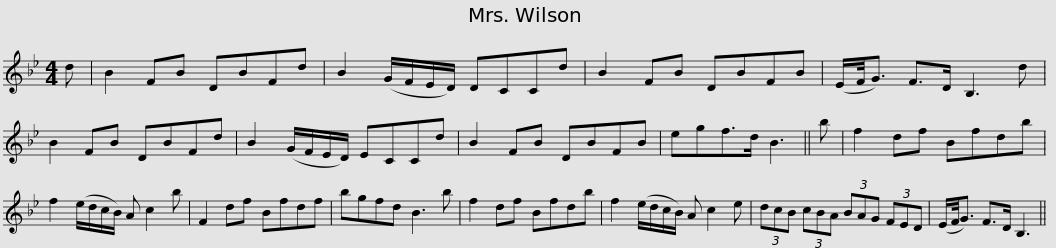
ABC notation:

X:1
L:1/8
M:4/4
I:linebreak $
K:Bb
V:1 treble
V:1
 d | B2 FB DBFd | B2 (G/F/E/D/) DCCd | B2 FB DBFB | (E/F/4G3/2) F>D B,3 d | %5
 B2 FB DBFd |$ B2 (G/F/E/D/) ECCd | B2 FB DBFB | egf>d B3 || b | %10
 f2 df Bfdb | f2 (e/d/c/B/) A c2 b |$ F2 df Bfdf | bgfd B3 b | f2 df Bfdb | %15
 f2 (e/d/c/B/) A c2 e | (3dcB (3cBA (3BAG (3FED |$ (E/F/4G3/2) F>D B,3 || %18
